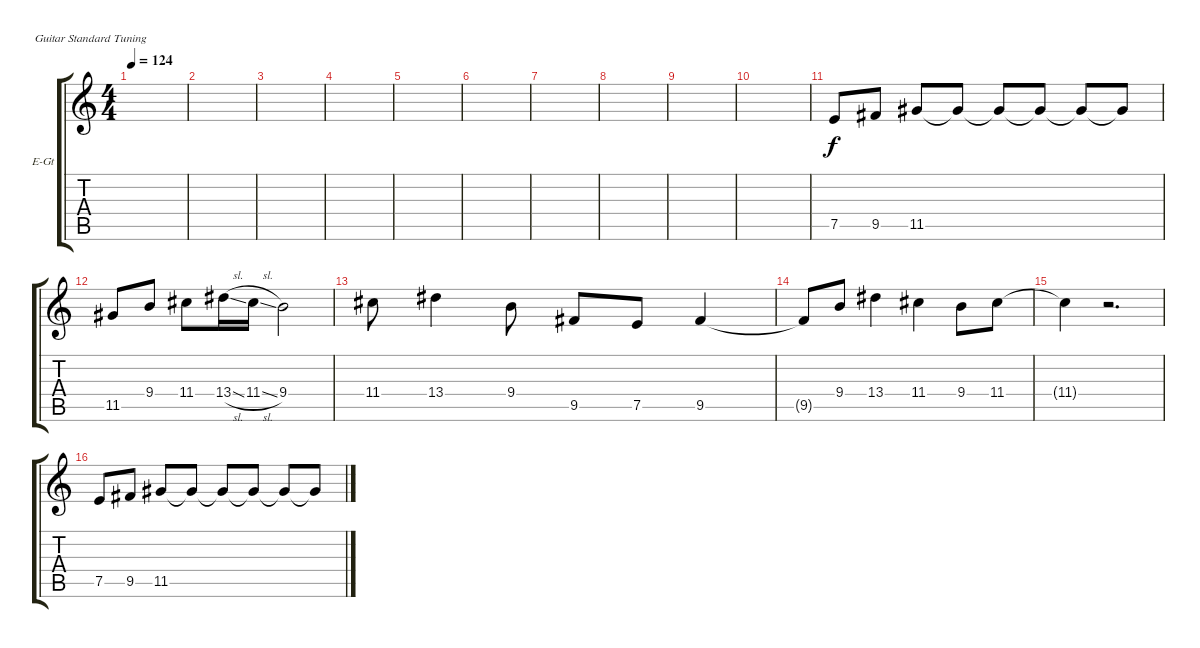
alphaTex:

\defaultSystemsLayout 4
\bracketExtendMode groupsimilarinstruments
\firstSystemTrackNameOrientation horizontal
\otherSystemsTrackNameOrientation horizontal
\track ("Electric Guitar (Clean)" "E-Gt") {solo instrument electricguitarclean}
\staff {score tabs}
\tuning (E4 B3 G3 D3 A2 E2)
\ts (4 4)
\tempo 124
\clef g2
\ks c
|
|
|
|
|
|
|
|
|
|
7.5.8 9.5.8 11.5.8 11.5{t}.8 11.5{t}.8 11.5{t}.8 11.5{t}.8 11.5{t}.8 |
11.5.8 9.4.8 11.4.8 13.4{sl}.16 11.4{sl}.16 9.4.2 |
11.4.8 13.4.4 9.4.8 9.5.8 7.5.8 9.5.4 |
9.5{t}.8 9.4.8 13.4.4 11.4.4 9.4.8 11.4.8 |
11.4{t}.4 r.2{d} |
7.5.8 9.5.8 11.5.8 11.5{t}.8 11.5{t}.8 11.5{t}.8 11.5{t}.8 11.5{t}.8
